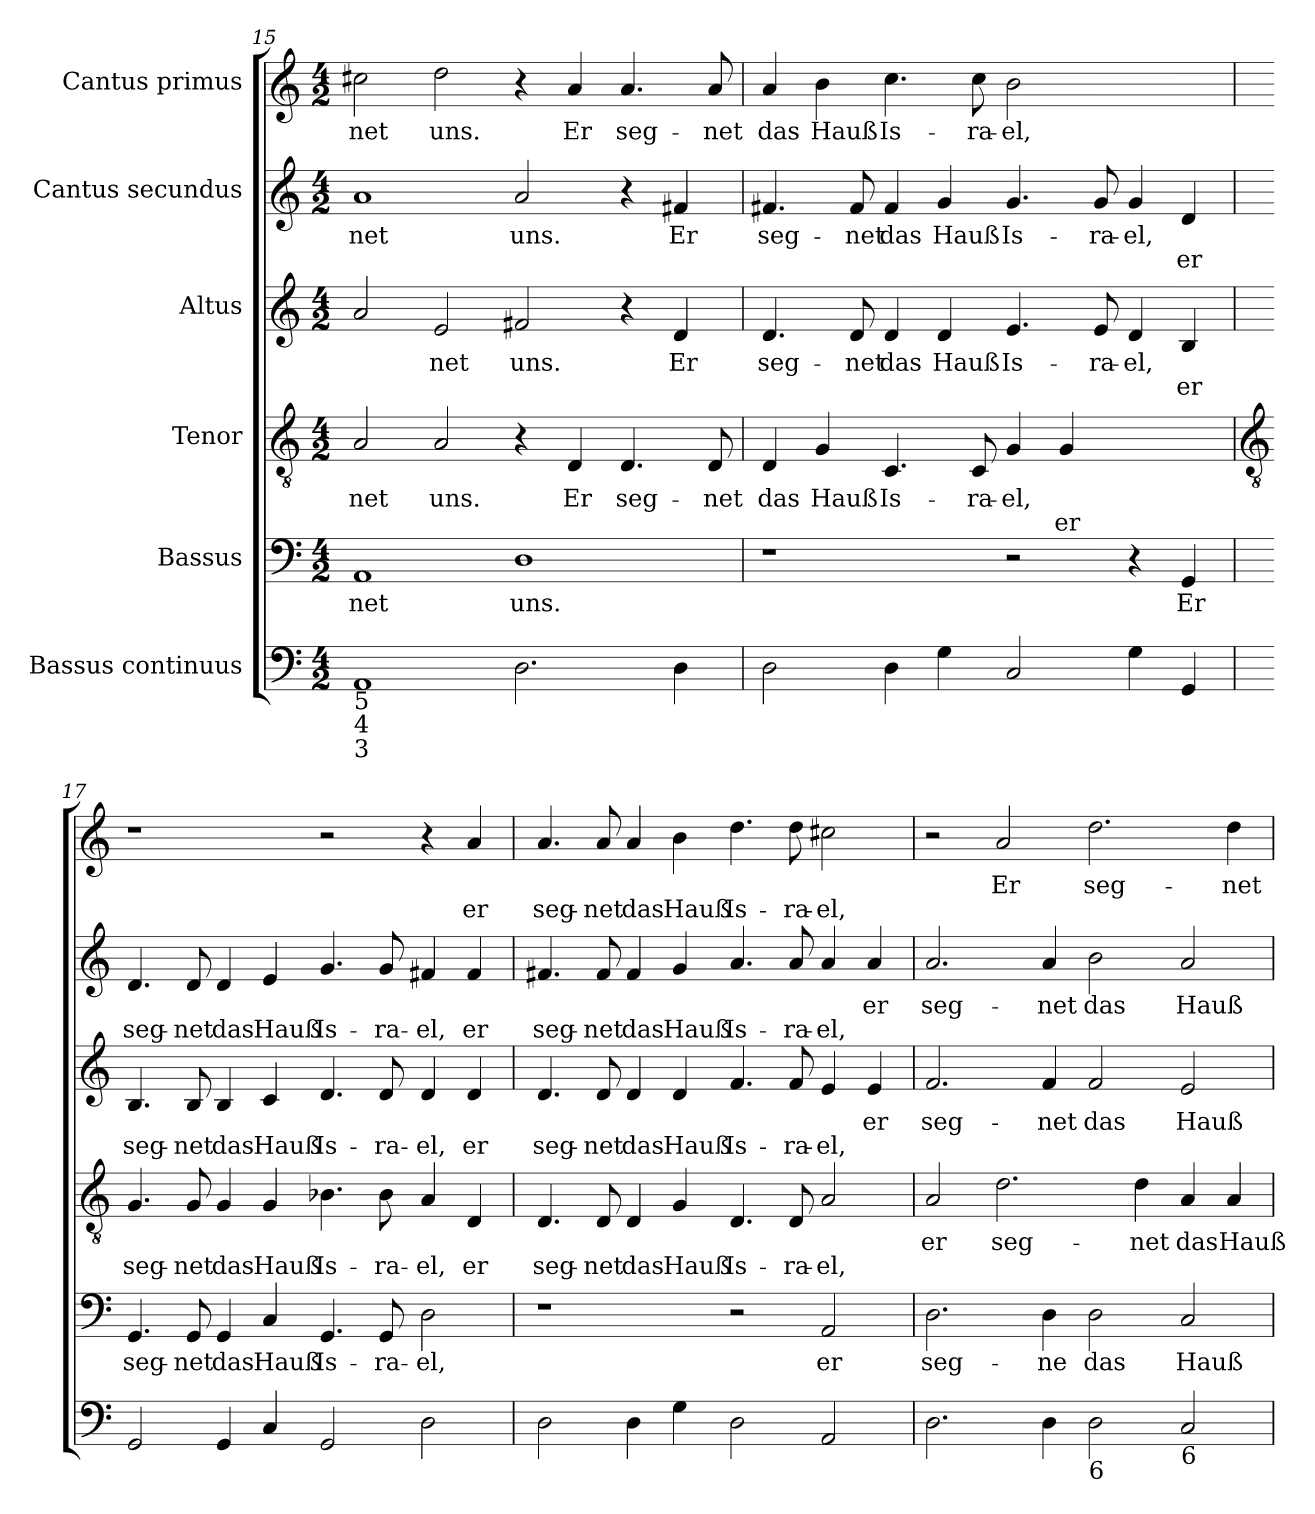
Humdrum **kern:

**kern	**kern	**text	**kern	**text	**text	**kern	**text	**text	**kern	**text	**text	**kern	**text	**text
*part6	*part5	*part5	*part4	*part4	*part4	*part3	*part3	*part3	*part2	*part2	*part2	*part1	*part1	*part1
*staff6	*staff5	*staff5	*staff4	*staff4	*staff4	*staff3	*staff3	*staff3	*staff2	*staff2	*staff2	*staff1	*staff1	*staff1
*I"Bassus continuus	*I"Bassus	*	*I"Tenor	*	*	*I"Altus	*	*	*I"Cantus secundus	*	*	*I"Cantus primus	*	*
*clefF4	*clefF4	*	*clefGv2	*	*	*clefG2	*	*	*clefG2	*	*	*clefG2	*	*
*k[]	*k[]	*	*k[]	*	*	*k[]	*	*	*k[]	*	*	*k[]	*	*
*C:	*C:	*	*C:	*	*	*C:	*	*	*C:	*	*	*C:	*	*
*M4/2	*M4/2	*	*M4/2	*	*	*M4/2	*	*	*M4/2	*	*	*M4/2	*	*
=15	=15	=15	=15	=15	=15	=15	=15	=15	=15	=15	=15	=15	=15	=15
!LO:TX:b:t=5\n4	!	!	!	!	!	!	!	!	!	!	!	!	!	!
!LO:TX:b:t=3	!	!	!	!	!	!	!	!	!	!	!	!	!	!
!	!	!LO:LY:b	!	!LO:LY:b	!	!	!	!	!	!LO:LY:b	!	!	!LO:LY:b	!
1AA	1AA	-net	2A	-net	.	2a	.	.	1a	-net	.	2cc#X	-net	.
!	!	!	!	!LO:LY:b	!	!	!LO:LY:b	!	!	!	!	!	!LO:LY:b	!
.	.	.	2A	uns.	.	2e	-net	.	.	.	.	2dd	uns.	.
!	!	!LO:LY:b	!	!	!	!	!LO:LY:b	!	!	!LO:LY:b	!	!	!	!
2.D	1D	uns.	4r	.	.	2f#X	uns.	.	2a	uns.	.	4r	.	.
!	!	!	!	!LO:LY:b	!	!	!	!	!	!	!	!	!LO:LY:b	!
.	.	.	4D	Er	.	.	.	.	.	.	.	4a	Er	.
!	!	!	!	!LO:LY:b	!	!	!	!	!	!	!	!	!LO:LY:b	!
.	.	.	4.D	seg-	.	4r	.	.	4r	.	.	4.a	seg-	.
!	!	!	!	!	!	!	!LO:LY:b	!	!	!LO:LY:b	!	!	!	!
4D	.	.	.	.	.	4d	Er	.	4f#X	Er	.	.	.	.
!	!	!	!	!LO:LY:b	!	!	!	!	!	!	!	!	!LO:LY:b	!
.	.	.	8D	-net	.	.	.	.	.	.	.	8a	-net	.
=16	=16	=16	=16	=16	=16	=16	=16	=16	=16	=16	=16	=16	=16	=16
!	!	!	!	!LO:LY:b	!	!	!LO:LY:b	!	!	!LO:LY:b	!	!	!LO:LY:b	!
2D	1r	.	4D	das	.	4.d	seg-	.	4.f#	seg-	.	4a	das	.
!	!	!	!	!LO:LY:b	!	!	!	!	!	!	!	!	!LO:LY:b	!
.	.	.	4G	Hauß	.	.	.	.	.	.	.	4b	Hauß	.
!	!	!	!	!	!	!	!LO:LY:b	!	!	!LO:LY:b	!	!	!	!
.	.	.	.	.	.	8d	-net	.	8f#	-net	.	.	.	.
!	!	!	!	!LO:LY:b	!	!	!LO:LY:b	!	!	!LO:LY:b	!	!	!LO:LY:b	!
4D	.	.	4.C	Is-	.	4d	das	.	4f#	das	.	4.cc	Is-	.
!	!	!	!	!	!	!	!LO:LY:b	!	!	!LO:LY:b	!	!	!	!
4G	.	.	.	.	.	4d	Hauß	.	4g	Hauß	.	.	.	.
!	!	!	!	!LO:LY:b	!	!	!	!	!	!	!	!	!LO:LY:b	!
.	.	.	8C	-ra-	.	.	.	.	.	.	.	8cc	-ra-	.
!	!	!	!	!LO:LY:b	!	!	!LO:LY:b	!	!	!LO:LY:b	!	!	!LO:LY:b	!
2C	2r	.	4G	-el,	.	4.e	Is-	.	4.g	Is-	.	2b	-el,	.
!	!	!	!	!	!LO:LY:b	!	!	!	!	!	!	!	!	!
.	.	.	4G	.	er	.	.	.	.	.	.	.	.	.
!	!	!	!	!	!	!	!LO:LY:b	!	!	!LO:LY:b	!	!	!	!
.	.	.	.	.	.	8e	-ra-	.	8g	-ra-	.	.	.	.
!	!	!	!	!	!	!	!LO:LY:b	!	!	!LO:LY:b	!	!	!	!
4G	4r	.	2ryy	.	.	4d	-el,	.	4g	-el,	.	2ryy	.	.
!	!	!LO:LY:b	!	!	!	!	!	!LO:LY:b	!	!	!LO:LY:b	!	!	!
4GG	4GG	Er	.	.	.	4B	.	er	4d	.	er	.	.	.
!!LO:LB:g=z
=17	=17	=17	=17	=17	=17	=17	=17	=17	=17	=17	=17	=17	=17	=17
*	*	*	*clefGv2	*	*	*	*	*	*	*	*	*	*	*
!	!	!LO:LY:b	!	!	!LO:LY:b	!	!	!LO:LY:b	!	!	!LO:LY:b	!	!	!
2GG	4.GG	seg-	4.G	.	seg-	4.B	.	seg-	4.d	.	seg-	1r	.	.
!	!	!LO:LY:b	!	!	!LO:LY:b	!	!	!LO:LY:b	!	!	!LO:LY:b	!	!	!
.	8GG	-net	8G	.	-net	8B	.	-net	8d	.	-net	.	.	.
!	!	!LO:LY:b	!	!	!LO:LY:b	!	!	!LO:LY:b	!	!	!LO:LY:b	!	!	!
4GG	4GG	das	4G	.	das	4B	.	das	4d	.	das	.	.	.
!	!	!LO:LY:b	!	!	!LO:LY:b	!	!	!LO:LY:b	!	!	!LO:LY:b	!	!	!
4C	4C	Hauß	4G	.	Hauß	4c	.	Hauß	4e	.	Hauß	.	.	.
!	!	!LO:LY:b	!	!	!LO:LY:b	!	!	!LO:LY:b	!	!	!LO:LY:b	!	!	!
2GG	4.GG	Is-	4.B-X	.	Is-	4.d	.	Is-	4.g	.	Is-	2r	.	.
!	!	!LO:LY:b	!	!	!LO:LY:b	!	!	!LO:LY:b	!	!	!LO:LY:b	!	!	!
.	8GG	-ra-	8B-	.	-ra-	8d	.	-ra-	8g	.	-ra-	.	.	.
!	!	!LO:LY:b	!	!	!LO:LY:b	!	!	!LO:LY:b	!	!	!LO:LY:b	!	!	!
2D	2D	-el,	4A	.	-el,	4d	.	-el,	4f#X	.	-el,	4r	.	.
!	!	!	!	!	!LO:LY:b	!	!	!LO:LY:b	!	!	!LO:LY:b	!	!	!LO:LY:b
.	.	.	4D	.	er	4d	.	er	4f#	.	er	4a	.	er
=18	=18	=18	=18	=18	=18	=18	=18	=18	=18	=18	=18	=18	=18	=18
!	!	!	!	!	!LO:LY:b	!	!	!LO:LY:b	!	!	!LO:LY:b	!	!	!LO:LY:b
2D	1r	.	4.D	.	seg-	4.d	.	seg-	4.f#	.	seg-	4.a	.	seg-
!	!	!	!	!	!LO:LY:b	!	!	!LO:LY:b	!	!	!LO:LY:b	!	!	!LO:LY:b
.	.	.	8D	.	-net	8d	.	-net	8f#	.	-net	8a	.	-net
!	!	!	!	!	!LO:LY:b	!	!	!LO:LY:b	!	!	!LO:LY:b	!	!	!LO:LY:b
4D	.	.	4D	.	das	4d	.	das	4f#	.	das	4a	.	das
!	!	!	!	!	!LO:LY:b	!	!	!LO:LY:b	!	!	!LO:LY:b	!	!	!LO:LY:b
4G	.	.	4G	.	Hauß	4d	.	Hauß	4g	.	Hauß	4b	.	Hauß
!	!	!	!	!	!LO:LY:b	!	!	!LO:LY:b	!	!	!LO:LY:b	!	!	!LO:LY:b
2D	2r	.	4.D	.	Is-	4.f	.	Is-	4.a	.	Is-	4.dd	.	Is-
!	!	!	!	!	!LO:LY:b	!	!	!LO:LY:b	!	!	!LO:LY:b	!	!	!LO:LY:b
.	.	.	8D	.	-ra-	8f	.	-ra-	8a	.	-ra-	8dd	.	-ra-
!	!	!LO:LY:b	!	!	!LO:LY:b	!	!	!LO:LY:b	!	!	!LO:LY:b	!	!	!LO:LY:b
2AA	2AA	er	2A	.	-el,	4e	.	-el,	4a	.	-el,	2cc#X	.	-el,
!	!	!	!	!	!	!	!LO:LY:b	!	!	!LO:LY:b	!	!	!	!
.	.	.	.	.	.	4e	er	.	4a	er	.	.	.	.
=19	=19	=19	=19	=19	=19	=19	=19	=19	=19	=19	=19	=19	=19	=19
!	!	!LO:LY:b	!	!LO:LY:b	!	!	!LO:LY:b	!	!	!LO:LY:b	!	!	!	!
2.D	2.D	seg-	2A	er	.	2.f	seg-	.	2.a	seg-	.	2r	.	.
!	!	!	!	!LO:LY:b	!	!	!	!	!	!	!	!	!LO:LY:b	!
.	.	.	2.d	seg-	.	.	.	.	.	.	.	2a	Er	.
!	!	!LO:LY:b	!	!	!	!	!LO:LY:b	!	!	!LO:LY:b	!	!	!	!
4D	4D	-ne	.	.	.	4f	-net	.	4a	-net	.	.	.	.
!LO:TX:b:t=6	!	!	!	!	!	!	!	!	!	!	!	!	!	!
!	!	!LO:LY:b	!	!	!	!	!LO:LY:b	!	!	!LO:LY:b	!	!	!LO:LY:b	!
2D	2D	das	.	.	.	2f	das	.	2b	das	.	2.dd	seg-	.
!	!	!	!	!LO:LY:b	!	!	!	!	!	!	!	!	!	!
.	.	.	4d	-net	.	.	.	.	.	.	.	.	.	.
!LO:TX:b:t=6	!	!	!	!	!	!	!	!	!	!	!	!	!	!
!	!	!LO:LY:b	!	!LO:LY:b	!	!	!LO:LY:b	!	!	!LO:LY:b	!	!	!	!
2C	2C	Hauß	4A	das	.	2e	Hauß	.	2a	Hauß	.	.	.	.
!	!	!	!	!LO:LY:b	!	!	!	!	!	!	!	!	!LO:LY:b	!
.	.	.	4A	Hauß	.	.	.	.	.	.	.	4dd	-net	.
=	=	=	=	=	=	=	=	=	=	=	=	=	=	=
*-	*-	*-	*-	*-	*-	*-	*-	*-	*-	*-	*-	*-	*-	*-
